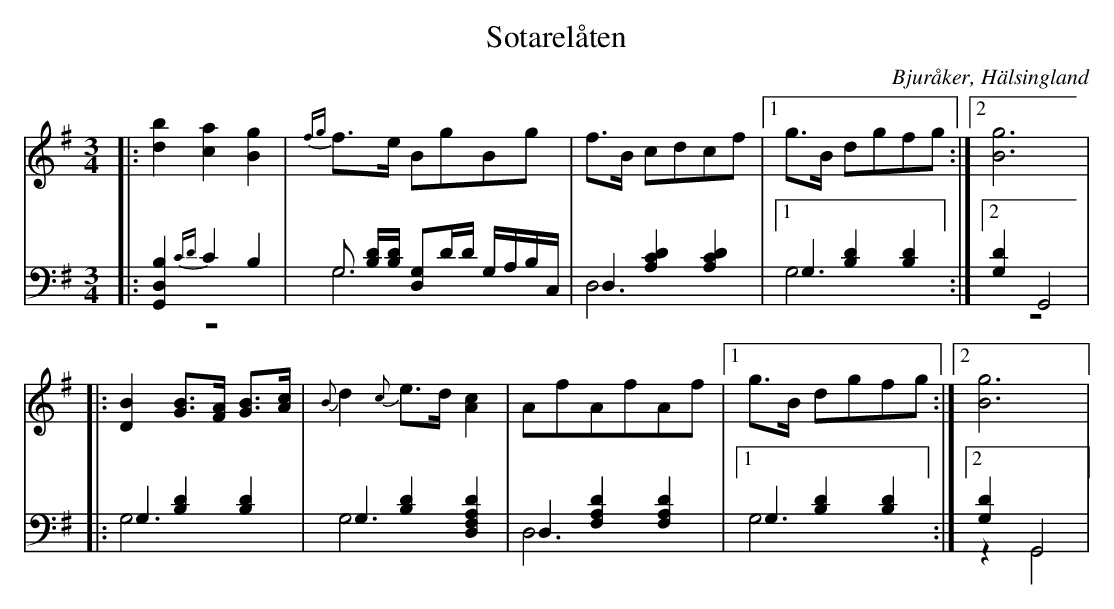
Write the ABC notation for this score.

X:1
T: Sotarelåten
O: Bjuråker, Hälsingland
M: 3/4
L: 1/8
K: G
V:1
V:2
V:3 merge
V:1
|:[d2b2] [c2a2] [B2g2]|{fg}f>e BgBg|f>B cdcf |1g>B dgfg :|2 [B6g6]|
|:[D2B2] [GB]>[FA] [GB]>[Ac]|{B}d2 {c}e>d [A2c2]|AfAfAf |1g>B dgfg :|2 [B6g6]|
V:2 clef=bass
|:[G,,2 D,2B,2] {CD}C2 B,2|G, [B,/ D/][B,/ D/] [G,D,]D/D/ G,/A,/B,/C,/|D,2 [A,2 C2 D2] [A,2 C2 D2]|1G,2 [B,2 D2] [B,2 D2]:|2 [G,2D2] G,,4|
|:G,2 [B,2 D2] [B,2 D2]|G,2 [B,2 D2] [D,2 F,2A,2D2]|D,2 [F,2 A,2 D2] [F,2 A,2 D2]|1 G,2 [B,2 D2] [B,2 D2] :|2 [G,2D2] G,,4|
V:3 clef=bass
|:z6|G,6|D,6|1G,6:|2 z6|
|:G,6|G,6|D,6|1 G,6 :|2 z2 G,,4|
